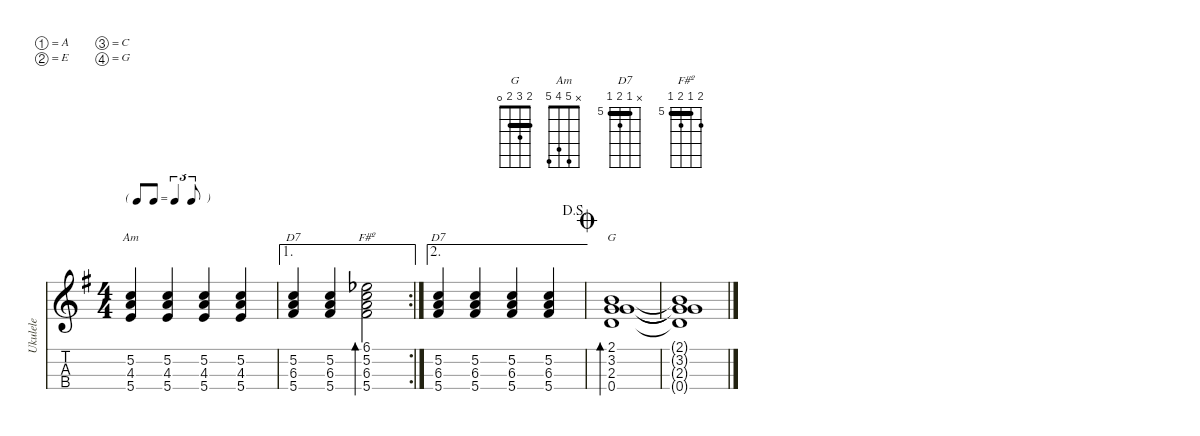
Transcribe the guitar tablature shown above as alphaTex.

\defaultSystemsLayout 4
\hideDynamics
\bracketExtendMode nobrackets
\otherSystemsTrackNameOrientation horizontal
\defaultBarNumberDisplay Hide
\track ("Ukulele" "Ukulele") {defaultSystemsLayout 4 instrument acousticguitarnylon}
\staff {score tabs}
\tuning (A4 E4 C4 G4)
\displaytranspose 0
\chord ("G" 2 3 2 0) {barre 2}
\chord ("Am" x 5 4 5)
\chord ("D7" x 5 6 5) {firstfret 5 barre 5}
\chord ("F#º" 6 5 6 5) {firstfret 5 barre 5}
\ts (4 4)
\tf triplet8th
\tempo (115 hide)
\clef g2
\ks g
(4.3{acc forcenatural} 5.2{acc forcenatural} 5.4{acc forcenatural}).4{ch "Am" dy mf beam Up} (4.3{acc forcenatural} 5.2{acc forcenatural} 5.4{acc forcenatural}).4{beam Up} (4.3{acc forcenatural} 5.2{acc forcenatural} 5.4{acc forcenatural}).4{beam Up} (4.3{acc forcenatural} 5.2{acc forcenatural} 5.4{acc forcenatural}).4{beam Up} |
\ae 1
\rc 2
(6.3{acc #} 5.2{acc forcenatural} 5.4{acc forcenatural}).4{ch "D7" beam Up} (6.3{acc #} 5.2{acc forcenatural} 5.4{acc forcenatural}).4{beam Up} (6.3{acc #} 5.2{acc forcenatural} 5.4{acc forcenatural} 6.1{acc b}).2{bd 30 ch "F#º" beam Down} |
\ae 2
\jump dalsegno
(6.3{acc #} 5.2{acc forcenatural} 5.4{acc forcenatural}).4{ch "D7" beam Up} (6.3{acc #} 5.2{acc forcenatural} 5.4{acc forcenatural}).4{beam Up} (6.3{acc #} 5.2{acc forcenatural} 5.4{acc forcenatural}).4{beam Up} (6.3{acc #} 5.2{acc forcenatural} 5.4{acc forcenatural}).4{beam Up} |
\jump coda
(0.4{acc forcenatural} 3.2{acc forcenatural} 2.1{acc forcenatural} 2.3{acc forcenatural}).1{bd 30 ch "G" beam Up} |
(2.1{t acc forcenatural} 3.2{t acc forcenatural} 2.3{t acc forcenatural} 0.4{t acc forcenatural}).1{beam Up}
